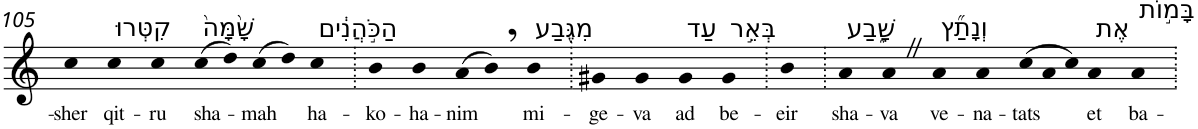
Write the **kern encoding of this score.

**kern	**text
*part1	*part1
*staff1	*staff1
*I"Piano	*
*I'Pno	*
!!LO:PB:g=z
*clefG2	*
*k[]	*
=105	=105
!	!LO:LY:b
4cc	-sher
!LO:TX:a:t=קִטְּרוּ	!
!	!LO:LY:b
4cc	qit-
!	!LO:LY:b
4cc	-ru
!LO:TX:a:t=שָׁ֙מָּה֙	!
!	!LO:LY:b
(>8cc	sha-
8dd)	.
!	!LO:LY:b
(>8cc	-mah
8dd)	.
!LO:TX:a:t=הַכֹּ֣הֲנִ֔ים	!
!	!LO:LY:b
4cc	ha-
=106.	=106.
!	!LO:LY:b
4b	-ko-
!	!LO:LY:b
4b	-ha-
!	!LO:LY:b
(>8a	-nim
8b,)	.
!LO:TX:a:t=מִגֶּ֖בַע	!
!	!LO:LY:b
4b	mi-
=107.	=107.
!	!LO:LY:b
4g#X	-ge-
!	!LO:LY:b
4g#	-va
!LO:TX:a:t=עַד	!
!	!LO:LY:b
4g#	ad
!LO:TX:a:t=בְּאֵ֣ר	!
!	!LO:LY:b
4g#	be-
=108.	=108.
!	!LO:LY:b
4b	-eir
=109.	=109.
!LO:TX:a:t=שָׁ֑בַע	!
!	!LO:LY:b
4a	sha-
!	!LO:LY:b
4aZ	-va
!LO:TX:a:t=וְנָתַ֞ץ	!
!	!LO:LY:b
4a	ve-
!	!LO:LY:b
4a	-na-
*Xtuplet	*
!	!LO:LY:b
(>12cc	-tats
12a	.
12cc)	.
!LO:TX:a:t=אֶת	!
!	!LO:LY:b
4a	et
!LO:TX:a:t=בָּמ֣וֹת	!
!	!LO:LY:b
4a	ba-
=.	=.
*-	*-
